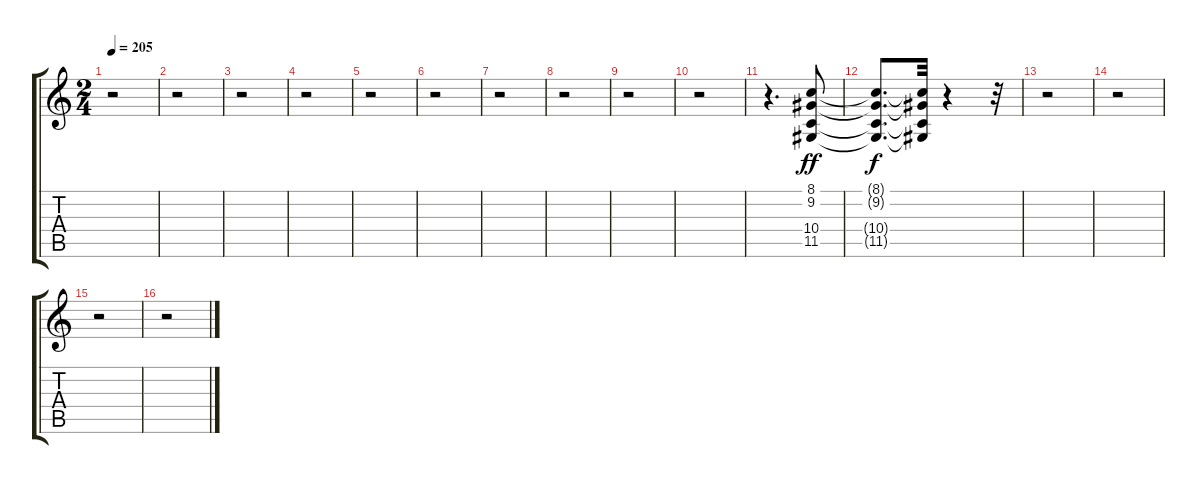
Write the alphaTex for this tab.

\track "" {instrument brasssection}
\staff {score tabs}
\tuning (E4 B3 G3 D3 A2 E2) {hide}
\ts (2 4)
\tempo 205
\clef g2
\ks c
r.2{dy f} |
r.2 |
r.2 |
r.2 |
r.2 |
r.2 |
r.2 |
r.2 |
r.2 |
r.2 |
r.4{d} (8.1 9.2 10.4 11.5).8{dy ff} |
(8.1{t} 9.2{t} 10.4{t} 11.5{t}).8{d dy f} (8.1{t} 9.2{t} 10.4{t} 11.5{t}).32 r.4 r.32 |
r.2 |
r.2 |
r.2 |
r.2
